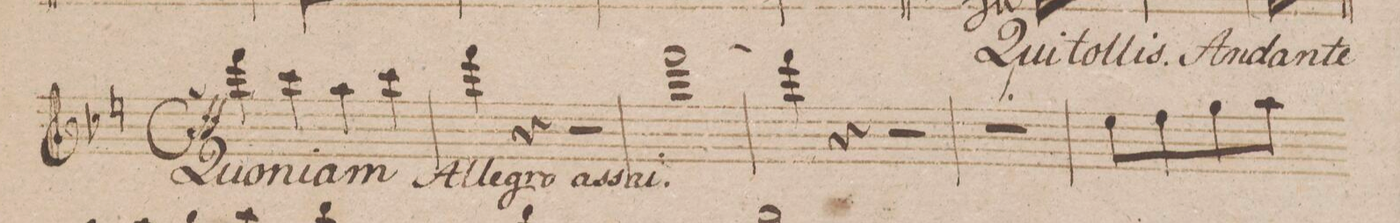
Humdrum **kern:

**kern	**dynam
*I"Flauto 2do	*
*clefG2	*
*k[b-e-]	*
*met(c)	*
*M3/4	*
*k[b-]	*
*M4/4	*
*met(c)	*
*mmet(c)	*
4fff\	ff
4ccc\	.
4aa\	.
4ccc\	.
=130	=130
4fff\	.
4r	.
2r	.
=131	=131
[>1fff	.
=132	=132
4fff\]	.
4r	.
2r	.
=133	=133
1r	.
=134	=134
8ee\L	.
8ff\	.
8gg\	.
8aa\J	.
*-	*-
